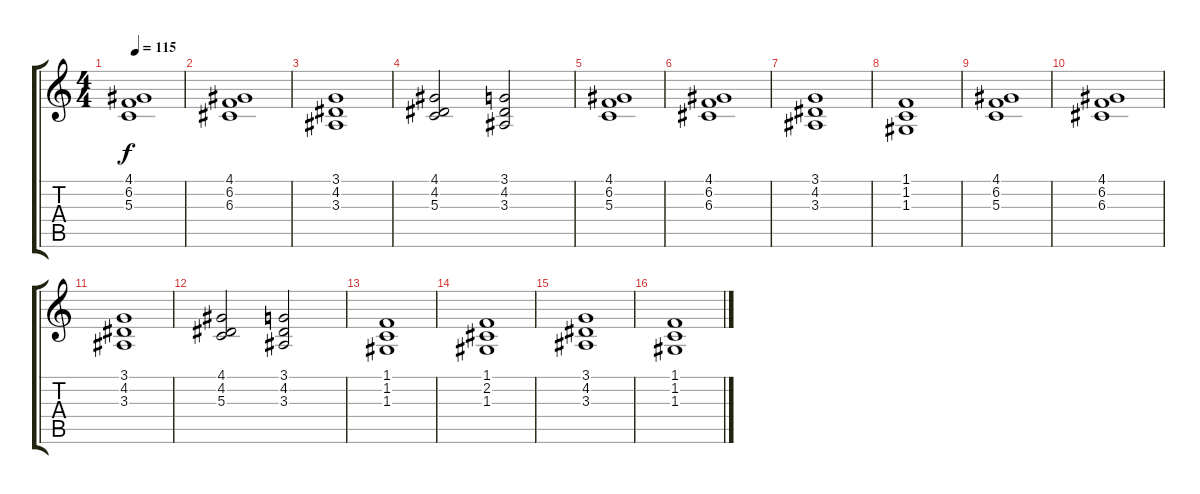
\track "" {instrument stringensemble1}
\staff {score tabs}
\tuning (E4 B3 G3 D3 A2 E2) {hide}
\ts (4 4)
\tempo 115
\clef g2
\ks c
(4.1 6.2 5.3).1{dy f instrument stringensemble1} |
(4.1 6.2 6.3).1 |
(3.1 4.2 3.3).1 |
(4.1 4.2 5.3).2 (3.1 4.2 3.3).2 |
(4.1 6.2 5.3).1 |
(4.1 6.2 6.3).1 |
(3.1 4.2 3.3).1 |
(1.1 1.2 1.3).1 |
(4.1 6.2 5.3).1 |
(4.1 6.2 6.3).1 |
(3.1 4.2 3.3).1 |
(4.1 4.2 5.3).2 (3.1 4.2 3.3).2 |
(1.1 1.2 1.3).1 |
(1.1 2.2 1.3).1 |
(3.1 4.2 3.3).1 |
(1.1 1.2 1.3).1
